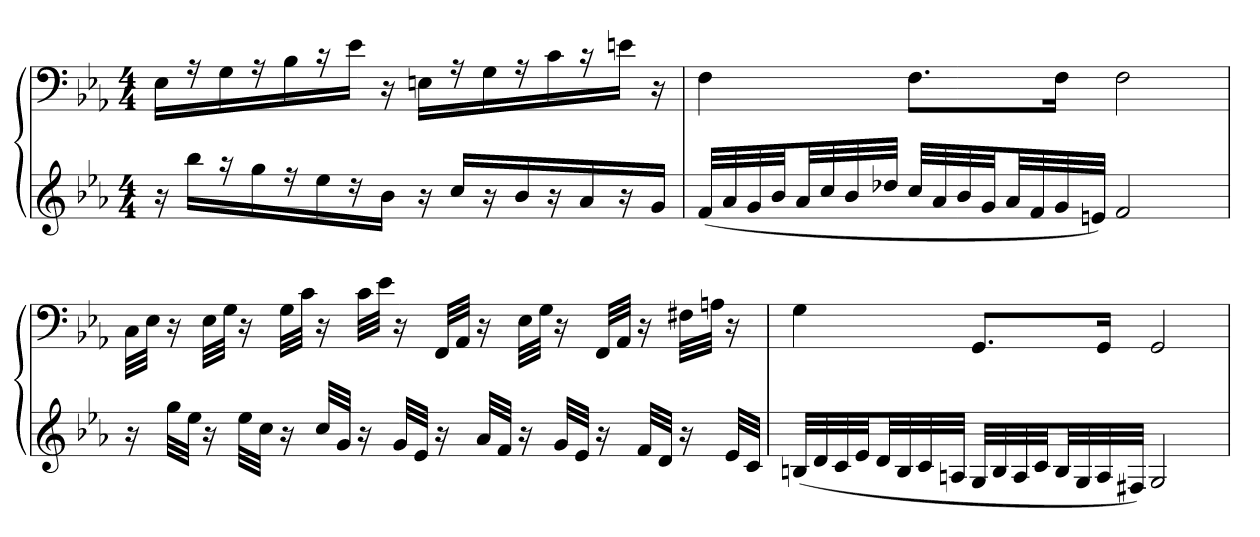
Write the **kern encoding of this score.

**kern	**kern
*part1	*part1
*staff2	*staff1
*clefG2	*clefF4
*k[b-e-a-]	*k[b-e-a-]
*c:	*c:
*M4/4	*M4/4
=	=
16r	16E-LL
16bb-LL	16r
16r	16G
16gg	16r
16r	16B-
16ee-	16r
16r	16e-JJ
16b-JJ	16r
16r	16EnLL
16ccLL	16r
16r	16G
16b-	16r
16r	16c
16a-	16r
16r	16enJJ
16gJJ	16r
=	=
(32fLLL	4F
32a-	.
32g	.
32b-JJ	.
32a-LL	.
32cc	.
32b-	.
32dd-XJJJ	.
32ccLLL	8.FL
32a-	.
32b-	.
32gJJ	.
32a-LL	.
32f	.
32g	16FJk
32enJJJ)	.
2f	2F
=	=
16r	32CLLL
.	32E-JJJ
32ggLLL	16r
32ee-JJJ	.
16r	32E-LLL
.	32GJJJ
32ee-LLL	16r
32ccJJJ	.
16r	32GLLL
.	32cJJJ
32ccLLL	16r
32gJJJ	.
16r	32cLLL
.	32e-JJJ
32gLLL	16r
32e-JJJ	.
16r	32FFLLL
.	32AA-JJJ
32a-LLL	16r
32fJJJ	.
16r	32E-LLL
.	32GJJJ
32gLLL	16r
32e-JJJ	.
16r	32FFLLL
.	32AA-JJJ
32fLLL	16r
32dJJJ	.
16r	32F#XLLL
.	32AnJJJ
32e-LLL	16r
32cJJJ	.
=	=
(32BnLLL	4G
32d	.
32c	.
32e-JJ	.
32dLL	.
32B	.
32c	.
32AnJJJ	.
32GLLL	8.GGL
32B	.
32A	.
32cJJ	.
32BLL	.
32G	.
32A	16GGJk
32F#XJJJ)	.
2G	2GG
=	=
*-	*-
